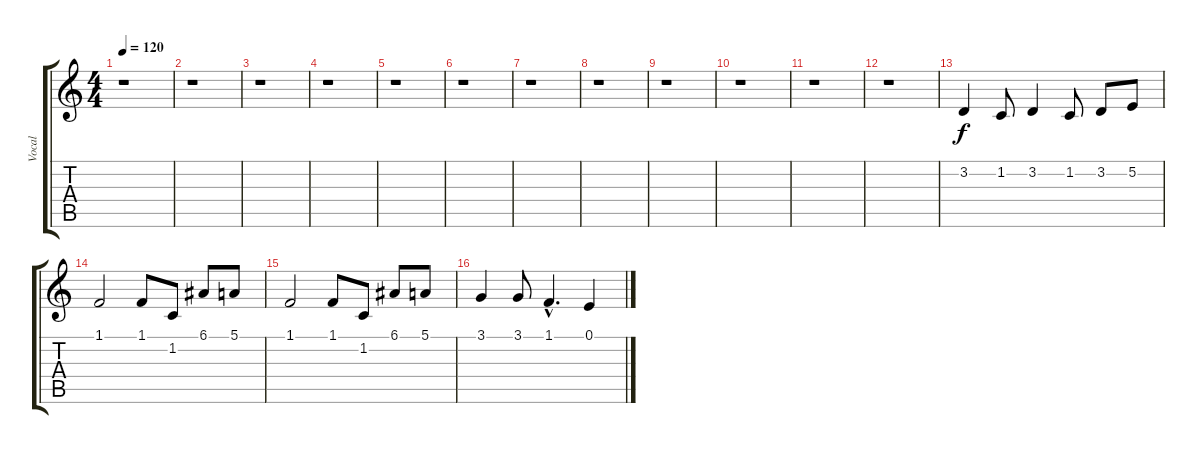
\track ("Vocal" "Vocal") {instrument oboe}
\staff {score tabs}
\tuning (E4 B3 G3 D3 A2 E2) {hide}
\ts (4 4)
\tempo 120
\clef g2
\ks c
r.1{dy f} |
r.1 |
r.1 |
r.1 |
r.1 |
r.1 |
r.1 |
r.1 |
r.1 |
r.1 |
r.1 |
r.1 |
3.2.4 1.2.8 3.2.4 1.2.8 3.2.8 5.2.8 |
1.1.2 1.1.8 1.2.8 6.1.8 5.1.8 |
1.1.2 1.1.8 1.2.8 6.1.8 5.1.8 |
3.1.4 3.1.8 1.1{hac}.4{d} 0.1.4
